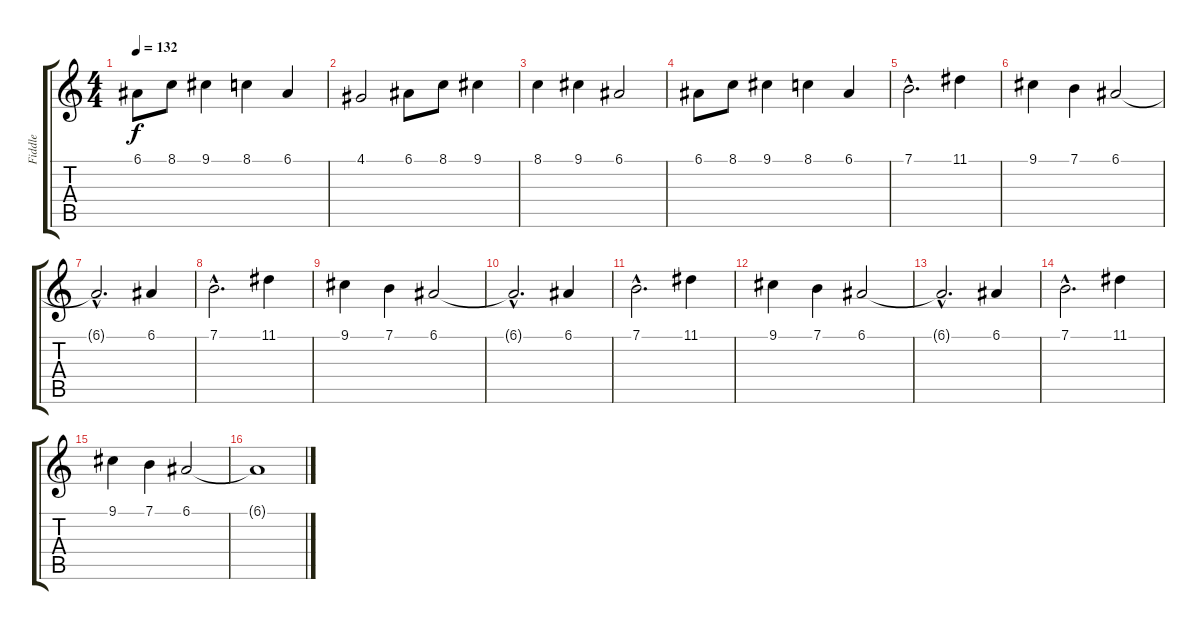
\track ("Fiddle" "Fiddle") {instrument fiddle}
\staff {score tabs}
\tuning (E4 B3 G3 D3 A2 E2) {hide}
\ts (4 4)
\tempo 132
\clef g2
\ks c
6.1.8{dy f} 8.1.8 9.1.4 8.1.4 6.1.4 |
4.1.2 6.1.8 8.1.8 9.1.4 |
8.1.4 9.1.4 6.1.2 |
6.1.8 8.1.8 9.1.4 8.1.4 6.1.4 |
7.1{hac}.2{d} 11.1.4 |
9.1.4 7.1.4 6.1.2 |
6.1{hac t}.2{d} 6.1.4 |
7.1{hac}.2{d} 11.1.4 |
9.1.4 7.1.4 6.1.2 |
6.1{hac t}.2{d} 6.1.4 |
7.1{hac}.2{d} 11.1.4 |
9.1.4 7.1.4 6.1.2 |
6.1{hac t}.2{d} 6.1.4 |
7.1{hac}.2{d} 11.1.4 |
9.1.4 7.1.4 6.1.2 |
6.1{t}.1
